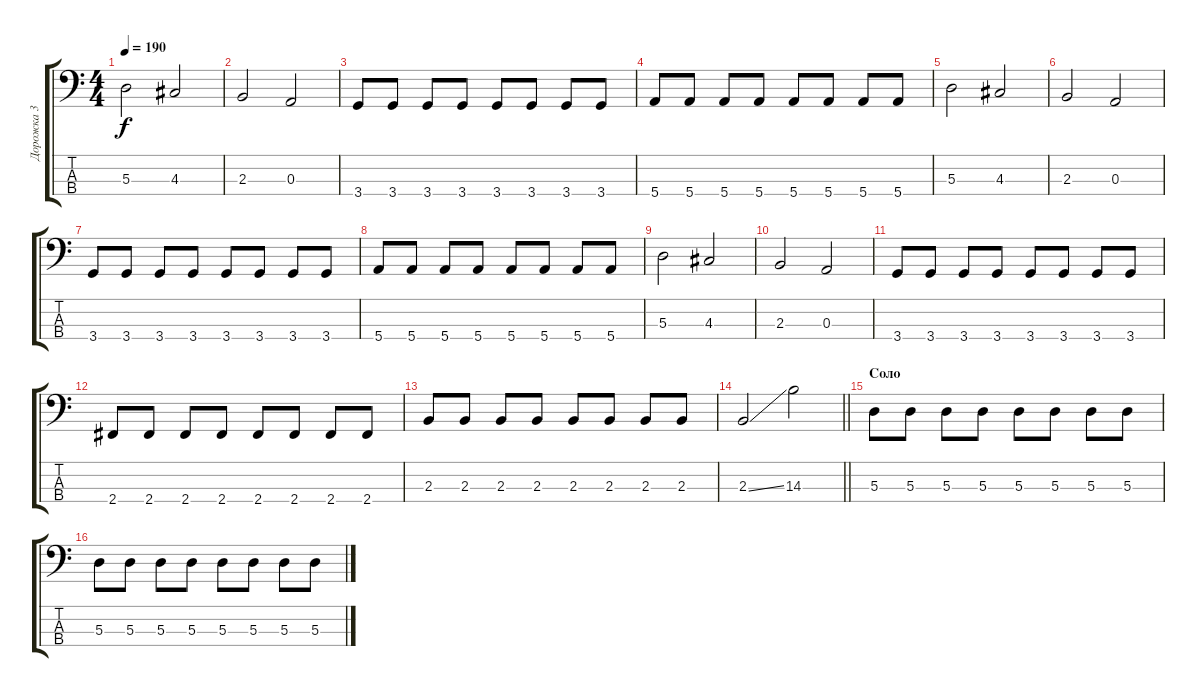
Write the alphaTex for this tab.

\track ("Дорожка 3" "Дорожка 3") {instrument electricbassfinger}
\staff {score tabs}
\tuning (G2 D2 A1 E1) {hide}
\ts (4 4)
\tempo 190
\clef f4
\ks c
5.3.2{dy f} 4.3.2 |
2.3.2 0.3.2 |
3.4.8 3.4.8 3.4.8 3.4.8 3.4.8 3.4.8 3.4.8 3.4.8 |
5.4.8 5.4.8 5.4.8 5.4.8 5.4.8 5.4.8 5.4.8 5.4.8 |
5.3.2 4.3.2 |
2.3.2 0.3.2 |
3.4.8 3.4.8 3.4.8 3.4.8 3.4.8 3.4.8 3.4.8 3.4.8 |
5.4.8 5.4.8 5.4.8 5.4.8 5.4.8 5.4.8 5.4.8 5.4.8 |
5.3.2 4.3.2 |
2.3.2 0.3.2 |
3.4.8 3.4.8 3.4.8 3.4.8 3.4.8 3.4.8 3.4.8 3.4.8 |
2.4.8 2.4.8 2.4.8 2.4.8 2.4.8 2.4.8 2.4.8 2.4.8 |
2.3.8 2.3.8 2.3.8 2.3.8 2.3.8 2.3.8 2.3.8 2.3.8 |
\barLineRight lightlight
2.3{ss}.2 14.3.2 |
\section ("" "Соло")
5.3.8 5.3.8 5.3.8 5.3.8 5.3.8 5.3.8 5.3.8 5.3.8 |
5.3.8 5.3.8 5.3.8 5.3.8 5.3.8 5.3.8 5.3.8 5.3.8
